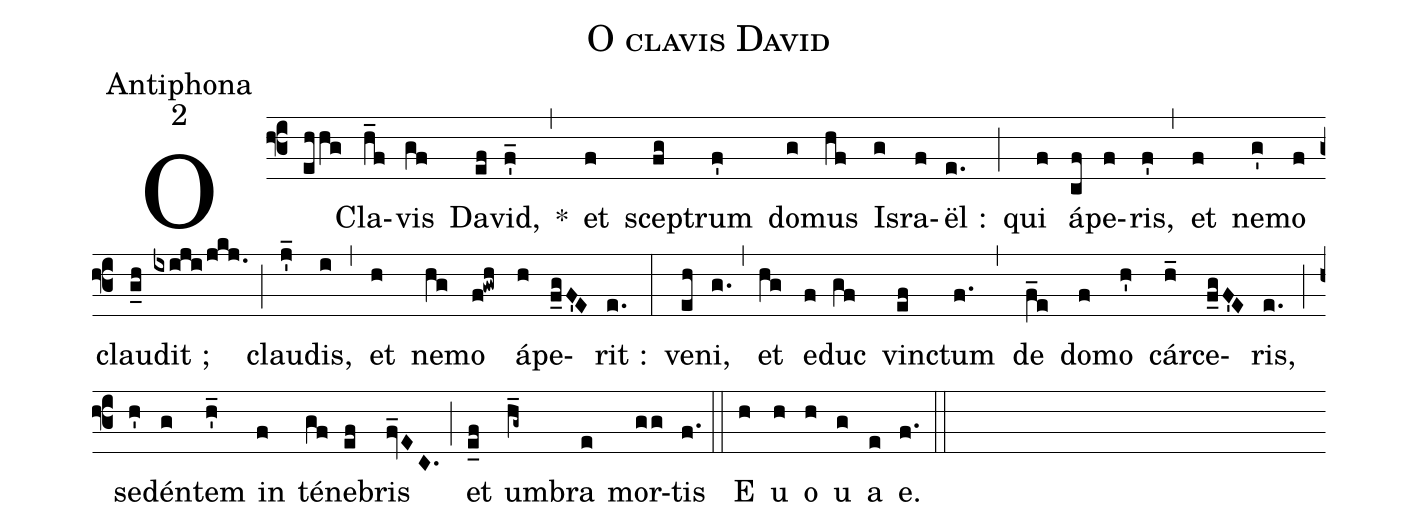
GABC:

name:O clavis David;
office-part:Antiphona;
mode:2;
%%
(f3) O(ehhg) Cla(h_f)vis(gf) Da(ef)vid,(f'_) *(,)
et(f) sce(fg)ptrum(f') do(g)mus(hf) Is(g)ra(f)ël :(e.) (;)
qui(f) á(cf)pe(f)ris,(f') (,)
et(f) ne(g')mo(f) clau(g_h)dit ;(ixiji!/jkj.) (;)
clau(j'_)dis,(i) (,)
et(h) ne(hg)mo(f!gwh) á(h)pe(f_gF'E)rit :(e.) (:)
ve(eh)ni,(g.) (,)
et(hg) e(f)duc(gf) vin(ef)ctum(f.) (,)
de(f_e) do(f)mo(h') cár(h_)ce(f_gF'E)ris,(e.) (;)
se(h')dén(g)tem(h'_) in(f) té(gf)ne(ef)bris(fv_EC.) (;)
et(e_f) um(h_g~)bra(e) mor(gg)tis(f.) (::)
<eu>E(h) u(h) o(h) u(g) a(e) e.</eu>(f.) (::)
